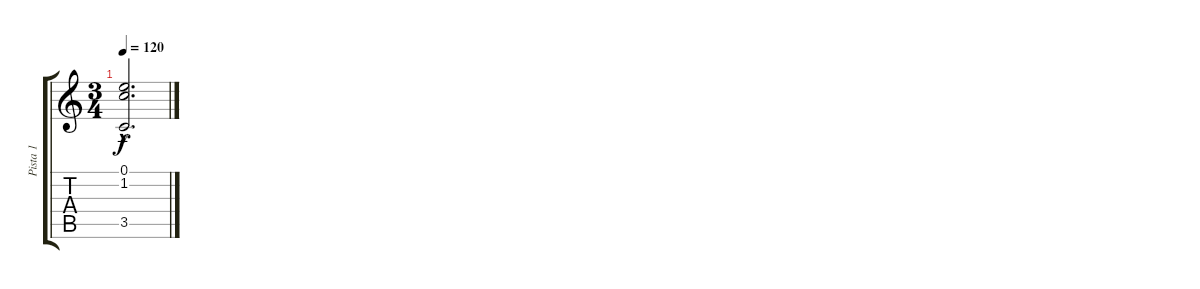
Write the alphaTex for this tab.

\track ("Pista 1" "Pista 1") {instrument acousticguitarnylon}
\staff {score tabs}
\tuning (E4 B3 G3 D3 A2 E2) {hide}
\ts (3 4)
\tempo 120
\clef g2
\ks c
(0.1{hac} 1.2{hac} 3.5{hac}).2{d dy f}
